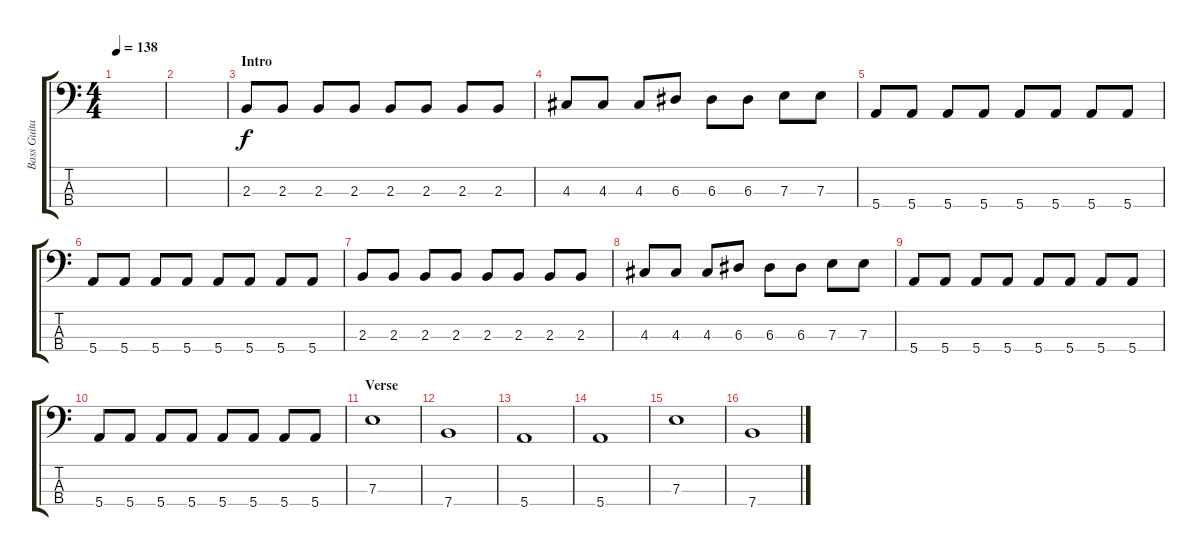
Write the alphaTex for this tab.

\track ("Bass Guitarist" "Bass Guita") {instrument electricbassfinger}
\staff {score tabs}
\tuning (G2 D2 A1 E1) {hide}
\ts (4 4)
\tempo 138
\clef f4
\ks c
|
|
\section ("" "Intro")
2.3.8 2.3.8 2.3.8 2.3.8 2.3.8 2.3.8 2.3.8 2.3.8 |
4.3.8 4.3.8 4.3.8 6.3.8 6.3.8 6.3.8 7.3.8 7.3.8 |
5.4.8 5.4.8 5.4.8 5.4.8 5.4.8 5.4.8 5.4.8 5.4.8 |
5.4.8 5.4.8 5.4.8 5.4.8 5.4.8 5.4.8 5.4.8 5.4.8 |
2.3.8 2.3.8 2.3.8 2.3.8 2.3.8 2.3.8 2.3.8 2.3.8 |
4.3.8 4.3.8 4.3.8 6.3.8 6.3.8 6.3.8 7.3.8 7.3.8 |
5.4.8 5.4.8 5.4.8 5.4.8 5.4.8 5.4.8 5.4.8 5.4.8 |
5.4.8 5.4.8 5.4.8 5.4.8 5.4.8 5.4.8 5.4.8 5.4.8 |
\section ("" "Verse")
7.3.1 |
7.4.1 |
5.4.1 |
5.4.1 |
7.3.1 |
7.4.1
